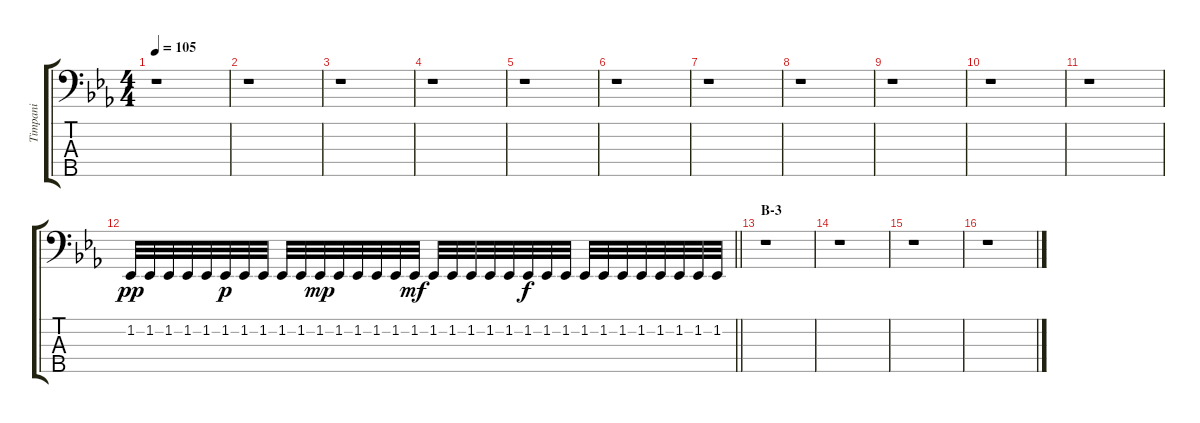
\track ("Timpani" "Timpani") {instrument timpani}
\staff {score tabs}
\tuning (G2 D2 A1 E1 B0) {hide}
\ts (4 4)
\tempo 105
\clef f4
\ks eb
r.1{dy f} |
r.1 |
r.1 |
r.1 |
r.1 |
r.1 |
r.1 |
r.1 |
r.1 |
r.1 |
r.1 |
\barLineRight lightlight
1.2.32{dy pp} 1.2.32 1.2.32 1.2.32 1.2.32 1.2.32{dy p} 1.2.32 1.2.32 1.2.32 1.2.32 1.2.32{dy mp} 1.2.32 1.2.32 1.2.32 1.2.32 1.2.32{dy mf} 1.2.32 1.2.32 1.2.32 1.2.32 1.2.32 1.2.32{dy f} 1.2.32 1.2.32 1.2.32 1.2.32 1.2.32 1.2.32 1.2.32 1.2.32 1.2.32 1.2.32 |
\section ("" "B-3")
r.1 |
r.1 |
r.1 |
r.1
